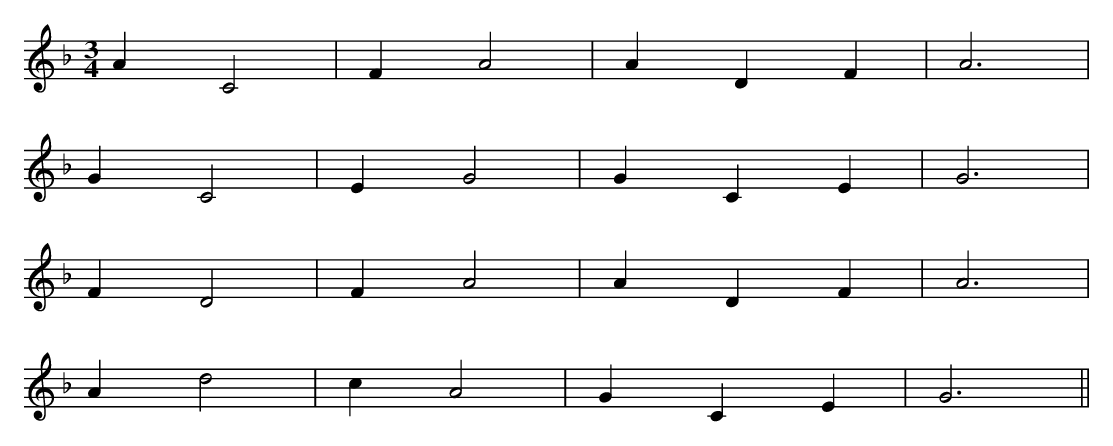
X:1
M:3/4
K:Dmin
A2 C4|F2 A4|A2 D2 F2|A6|
G2 C4|E2 G4|G2 C2 E2|G6|
F2 D4|F2 A4|A2 D2 F2|A6|
A2 d4|c2 A4|G2 C2 E2|G6||
